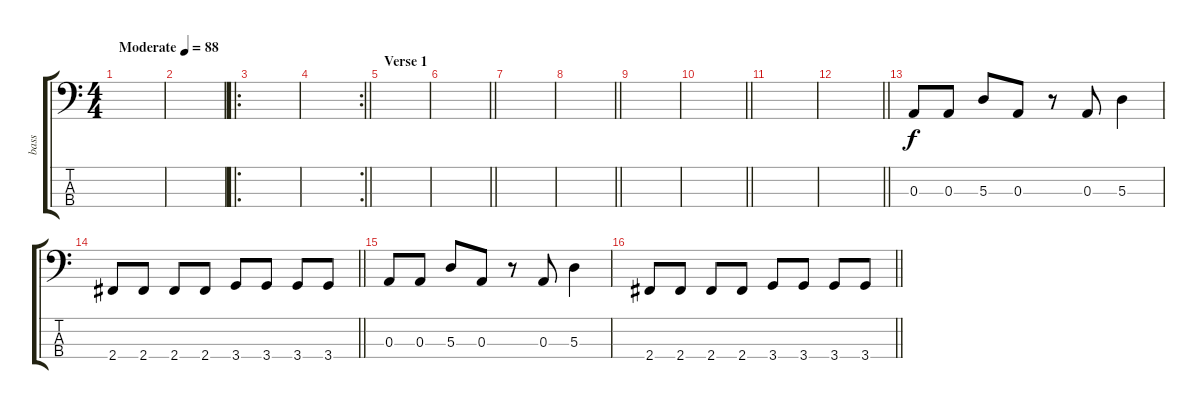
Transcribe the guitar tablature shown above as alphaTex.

\track ("bass" "bass") {instrument electricbassfinger}
\staff {score tabs}
\tuning (G2 D2 A1 E1) {hide}
\ts (4 4)
\tempo (88 "Moderate")
\clef f4
\ks c
|
|
\ro
|
\rc 2
\barLineRight lightlight
|
\section ("" "Verse 1")
|
\barLineRight lightlight
|
|
\barLineRight lightlight
|
|
\barLineRight lightlight
|
|
\barLineRight lightlight
|
0.3.8 0.3.8 5.3.8 0.3.8 r.8 0.3.8 5.3.4 |
\barLineRight lightlight
2.4.8 2.4.8 2.4.8 2.4.8 3.4.8 3.4.8 3.4.8 3.4.8 |
0.3.8 0.3.8 5.3.8 0.3.8 r.8 0.3.8 5.3.4 |
\barLineRight lightlight
2.4.8 2.4.8 2.4.8 2.4.8 3.4.8 3.4.8 3.4.8 3.4.8
